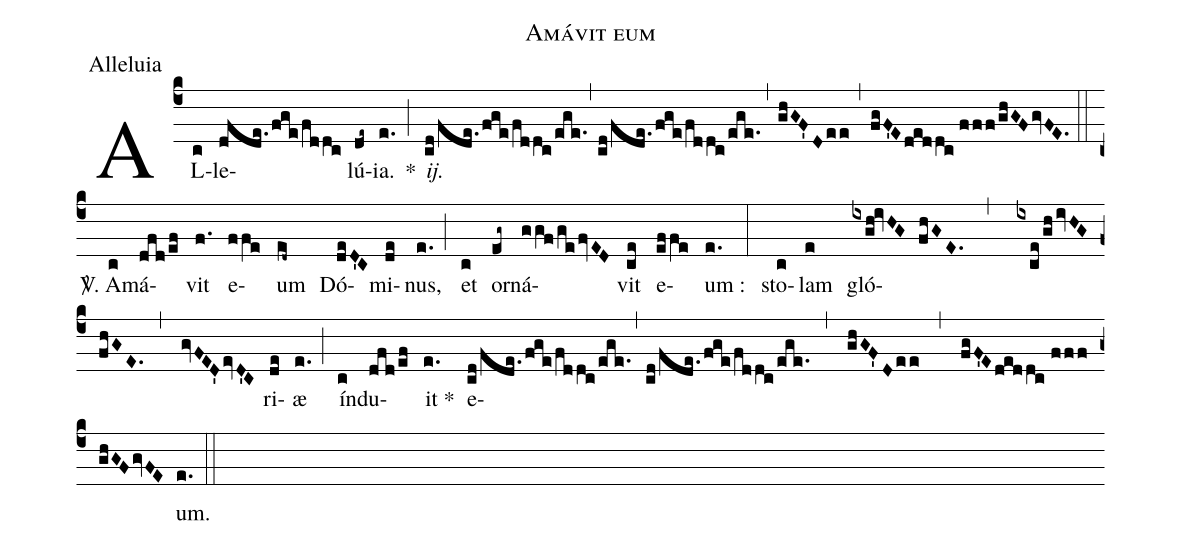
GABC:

name:Amávit eum;
office-part:Alleluia;
%%
(c4) AL(c)le(dfde./fge/fddc)lú(de~)ia.(e.) *(;) <i>ij.</i>(cd/fde./fge/fddc/ege.,cd/fde./fge/fddc/ege.,ghGF'Dee,fgF'Ededdc//fff/ghGFgvFE.) (::)

<sp>V/</sp>. A(c)má(dfd/ef)vit(f.) e(ffe)um(ed~) Dó(deD'C)mi(de)nus,(e.) (;) et(c) or(eg~)ná(ggf/gefvED)vit(ce) e(effe)um :(e.) (:)
sto(c)lam(e) gló(ixgh!ivHG fhGE.,ixce/ghivHG fhGE.,gvFED'evD'C)ri(de)æ(e.) (;) ín(c)du(dfd/ef)it *(e.) e(cd/fde./fge/fddc/ege.,cd/fde./fge/fddc/ege.,ghGF'Dee,fgF'Ededdc//fff/ghGFgvFE)um.(e.) (::)
